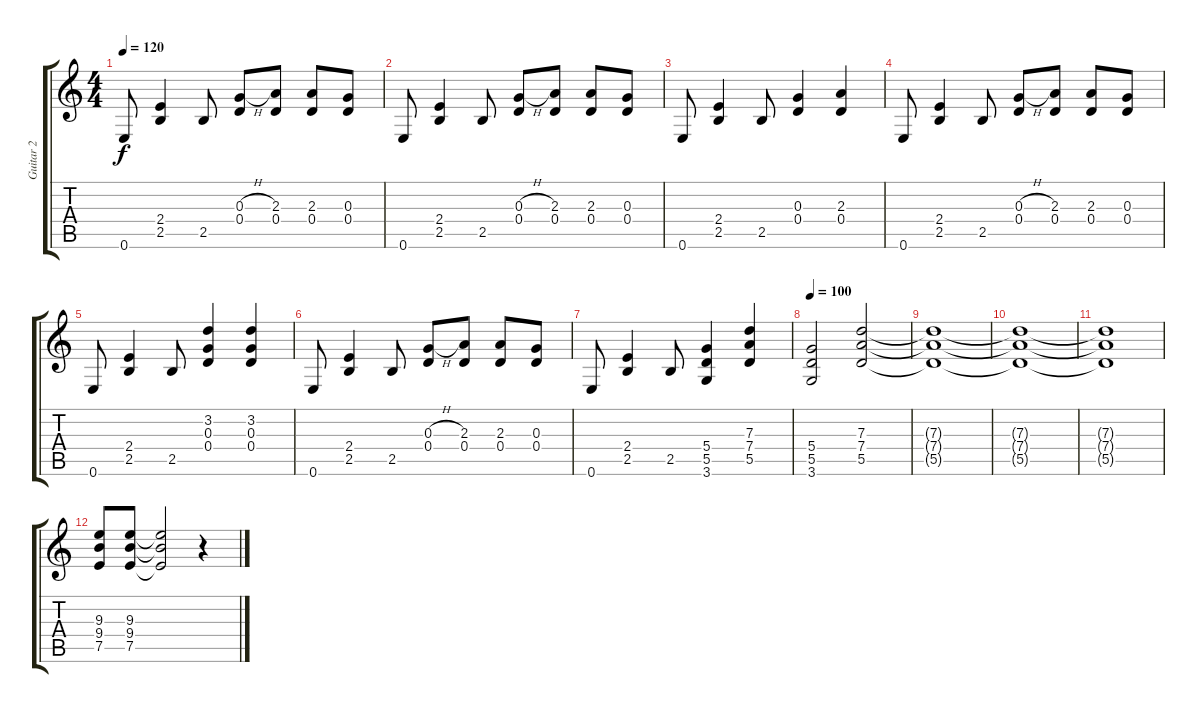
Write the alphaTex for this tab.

\track ("Guitar 2" "Guitar 2") {instrument overdrivenguitar}
\staff {score tabs}
\tuning (E4 B3 G3 D3 A2 E2) {hide}
\ts (4 4)
\tempo 120
\clef g2
\ks c
0.6.8{dy f} (2.4 2.5).4 2.5.8 (0.3{h} 0.4).8 (2.3 0.4).8 (2.3 0.4).8 (0.3 0.4).8 |
0.6.8 (2.4 2.5).4 2.5.8 (0.3{h} 0.4).8 (2.3 0.4).8 (2.3 0.4).8 (0.3 0.4).8 |
0.6.8 (2.4 2.5).4 2.5.8 (0.3 0.4).4 (2.3 0.4).4 |
0.6.8 (2.4 2.5).4 2.5.8 (0.3{h} 0.4).8 (2.3 0.4).8 (2.3 0.4).8 (0.3 0.4).8 |
0.6.8 (2.4 2.5).4 2.5.8 (3.2 0.3 0.4).4 (3.2 0.3 0.4).4 |
0.6.8 (2.4 2.5).4 2.5.8 (0.3{h} 0.4).8 (2.3 0.4).8 (2.3 0.4).8 (0.3 0.4).8 |
0.6.8 (2.4 2.5).4 2.5.8 (5.4 5.5 3.6).4 (7.3 7.4 5.5).4 |
\tempo 100
(5.4 5.5 3.6).2 (7.3 7.4 5.5).2 |
(7.3{t} 7.4{t} 5.5{t}).1 |
(7.3{t} 7.4{t} 5.5{t}).1 |
(7.3{t} 7.4{t} 5.5{t}).1 |
(9.3 9.4 7.5).8 (9.3 9.4 7.5).8 (9.3{t} 9.4{t} 7.5{t}).2 r.4
